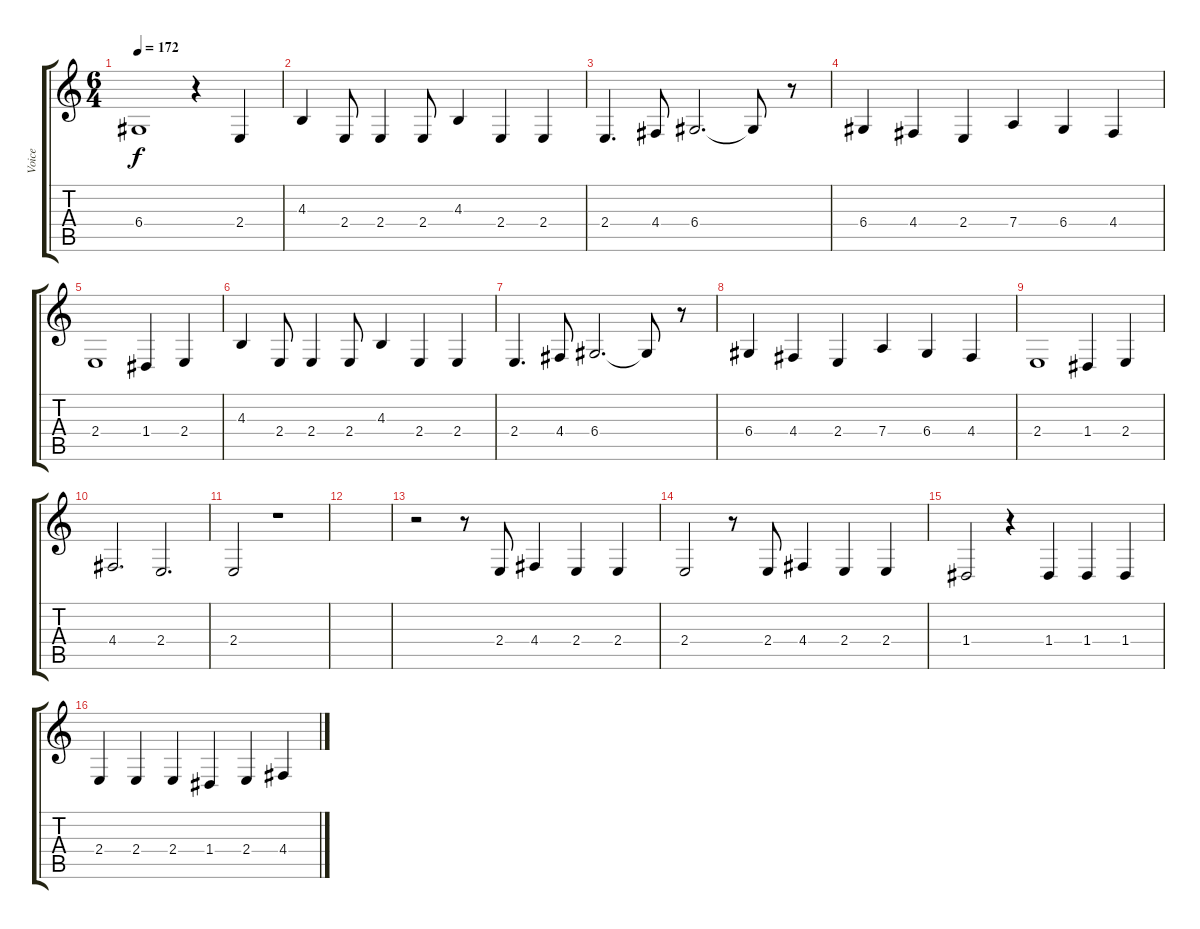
\track ("Voice" "Voice") {instrument cello}
\staff {score tabs}
\tuning (E4 B3 G3 D3 A2 E2) {hide}
\ts (6 4)
\tempo 172
\clef g2
\ks c
6.4.1{dy f} r.4 2.4.4 |
4.3.4 2.4.8 2.4.4 2.4.8 4.3.4 2.4.4 2.4.4 |
2.4.4{d} 4.4.8 6.4.2{d} 6.4{t}.8 r.8 |
6.4.4 4.4.4 2.4.4 7.4.4 6.4.4 4.4.4 |
2.4.1 1.4.4 2.4.4 |
4.3.4 2.4.8 2.4.4 2.4.8 4.3.4 2.4.4 2.4.4 |
2.4.4{d} 4.4.8 6.4.2{d} 6.4{t}.8 r.8 |
6.4.4 4.4.4 2.4.4 7.4.4 6.4.4 4.4.4 |
2.4.1 1.4.4 2.4.4 |
4.4.2{d} 2.4.2{d} |
2.4.2 r.1 |
|
r.2 r.8 2.4.8{volume 13} 4.4.4 2.4.4 2.4.4 |
2.4.2 r.8 2.4.8 4.4.4 2.4.4 2.4.4 |
1.4.2 r.4 1.4.4 1.4.4 1.4.4 |
2.4.4 2.4.4 2.4.4 1.4.4 2.4.4 4.4.4
